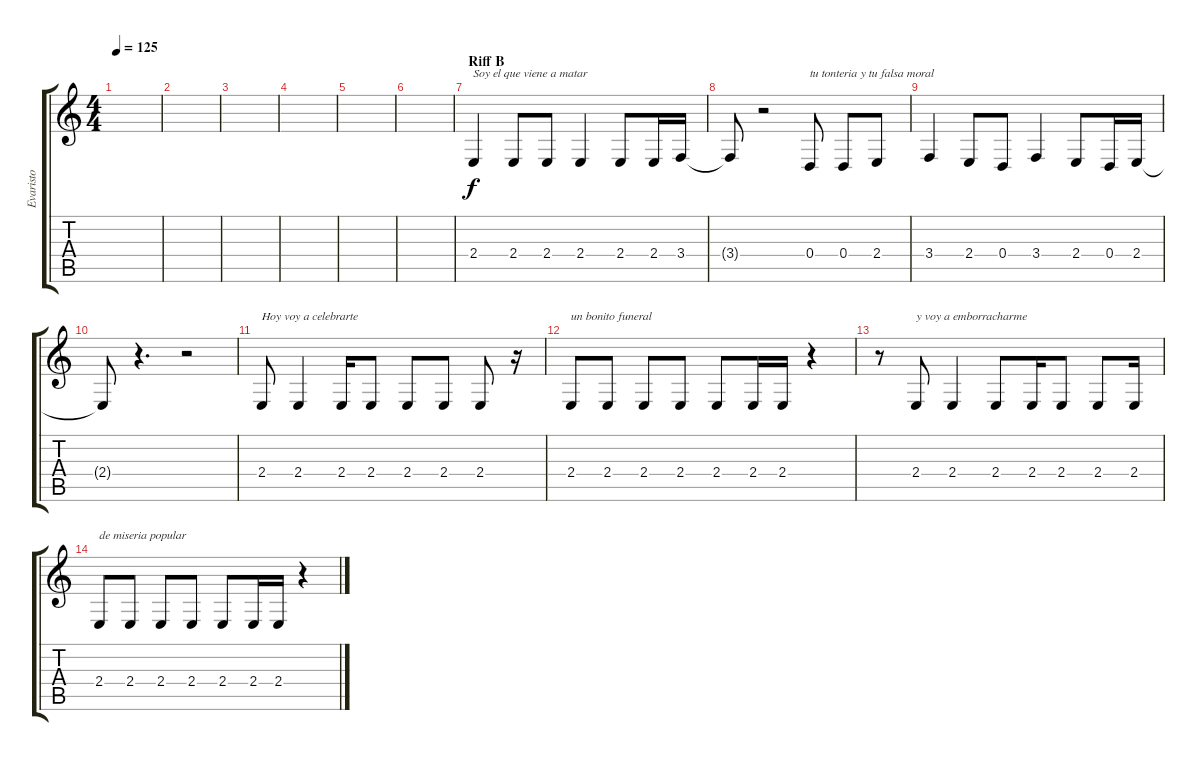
\track ("Evaristo" "Evaristo") {instrument flute}
\staff {score tabs}
\tuning (E4 B3 G3 D3 A2 E2) {hide}
\ts (4 4)
\tempo 125
\clef g2
\ks c
|
|
|
|
|
|
\section ("" "Riff B")
2.4.4{txt "Soy el que viene a matar"} 2.4.8 2.4.8 2.4.4 2.4.8 2.4.16 3.4.16 |
3.4{t}.8 r.2 0.4.8{txt "tu tonteria y tu falsa moral"} 0.4.8 2.4.8 |
3.4.4 2.4.8 0.4.8 3.4.4 2.4.8 0.4.16 2.4.16 |
2.4{t}.8 r.4{d} r.2 |
2.4.8{txt "Hoy voy a celebrarte "} 2.4.4 2.4.16 2.4.8 2.4.8 2.4.8 2.4.8 r.16 |
2.4.8{txt "un bonito funeral"} 2.4.8 2.4.8 2.4.8 2.4.8 2.4.16 2.4.16 r.4 |
r.8 2.4.8{txt "y voy a emborracharme"} 2.4.4 2.4.8 2.4.16 2.4.8 2.4.8 2.4.16 |
2.4.8{txt "de miseria popular"} 2.4.8 2.4.8 2.4.8 2.4.8 2.4.16 2.4.16 r.4
